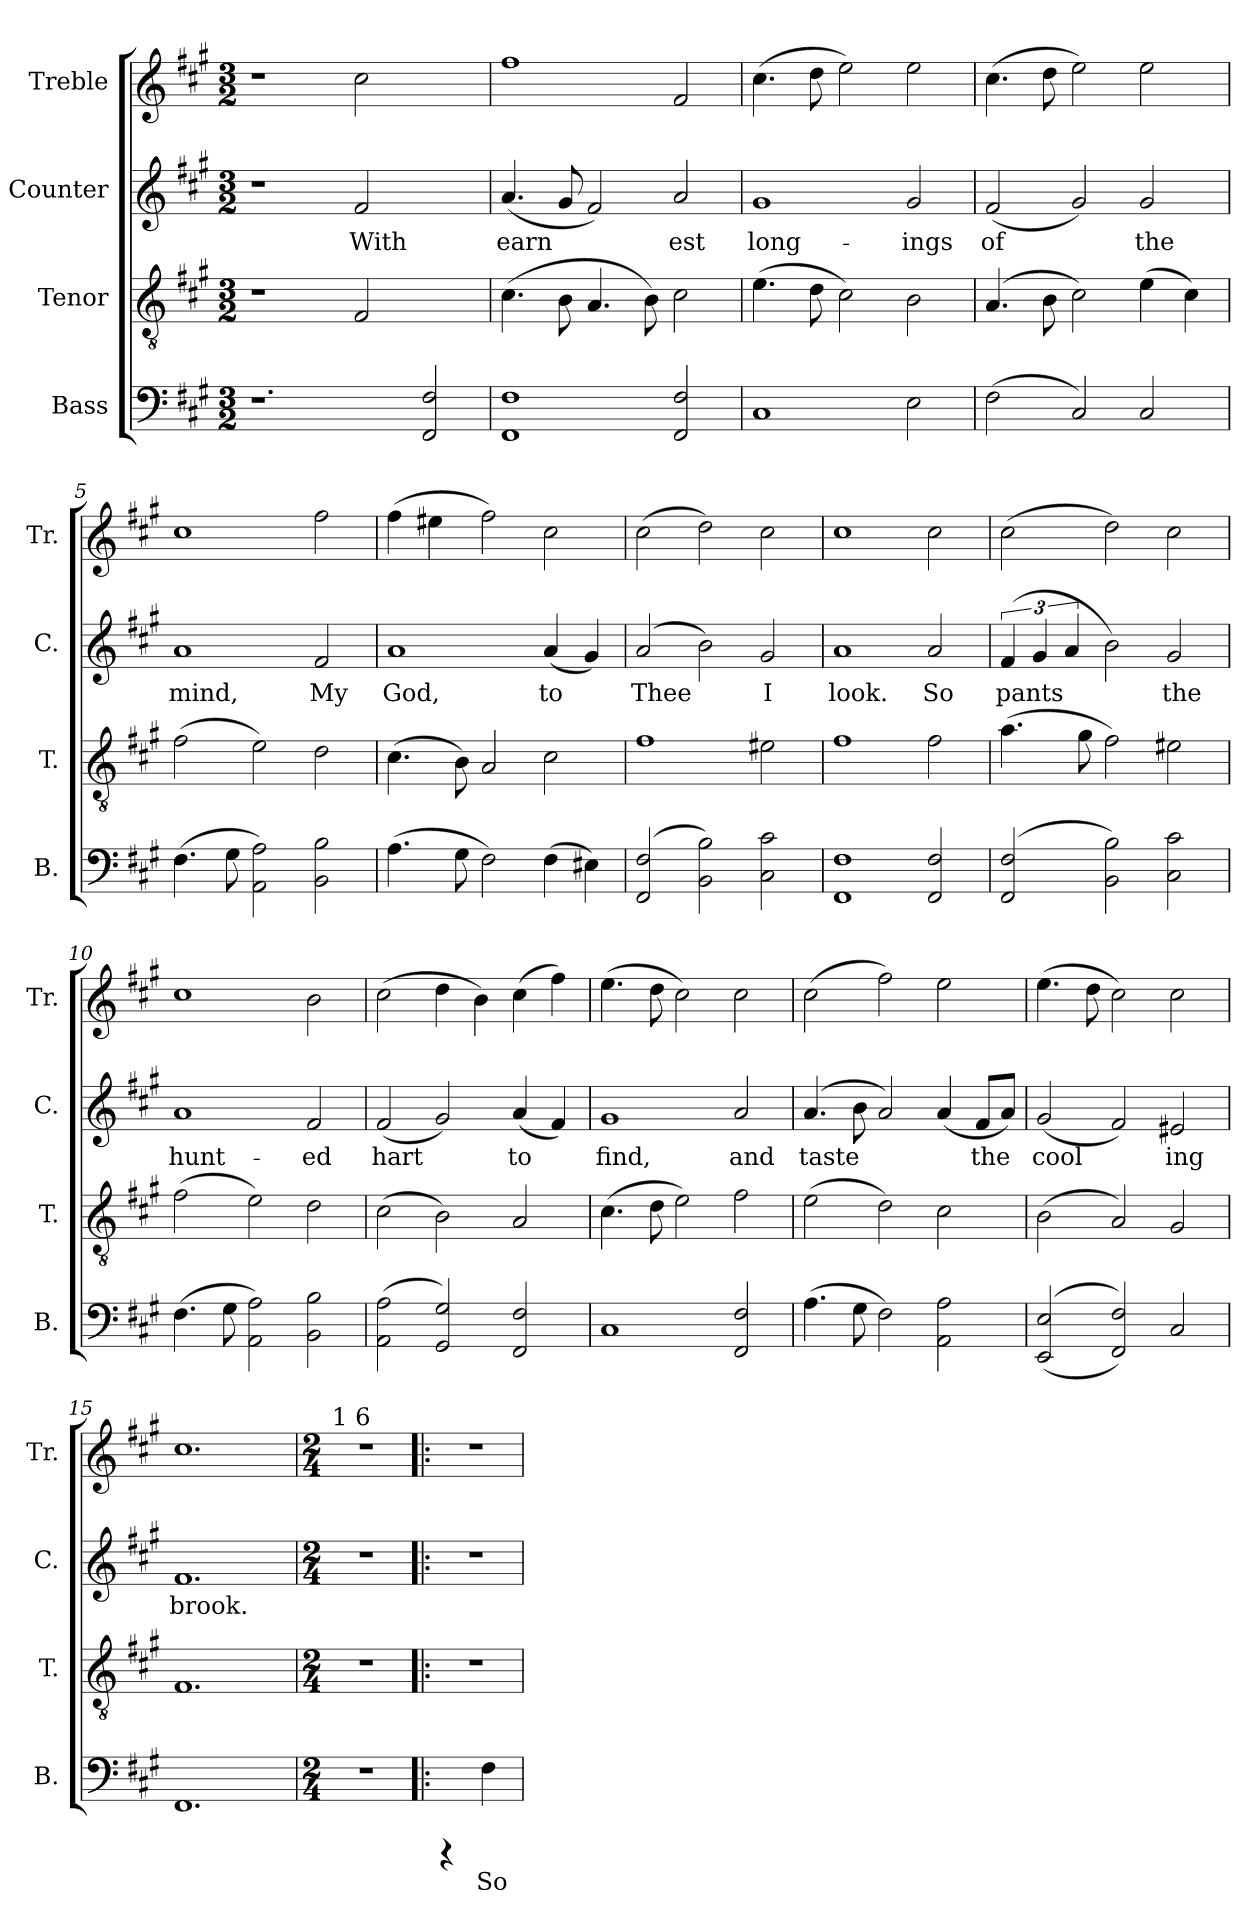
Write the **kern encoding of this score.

**kern	**text	**kern	**text	**kern	**text	**kern	**text
*part4	*part4	*part3	*part3	*part2	*part2	*part1	*part1
*staff4	*staff4	*staff3	*staff3	*staff2	*staff2	*staff1	*staff1
*I"Bass	*	*I"Tenor	*	*I"Counter	*	*I"Treble	*
*I'B.	*	*I'T.	*	*I'C.	*	*I'Tr.	*
!!LO:PB:g=z
*stria5	*	*stria5	*	*stria5	*	*stria5	*
*clefF4	*	*clefGv2	*	*clefG2	*	*clefG2	*
*k[f#c#g#]	*	*k[f#c#g#]	*	*k[f#c#g#]	*	*k[f#c#g#]	*
*A:	*	*A:	*	*A:	*	*A:	*
*M3/2	*	*M3/2	*	*M3/2	*	*M3/2	*
=1	=1	=1	=1	=1	=1	=1	=1
1.r	.	1r	.	1r	.	1r	.
!	!	!	!LO:LY:b:cj	!	!LO:LY:b:cj	!	!LO:LY:b:cj
.	.	2F#/	.	2f#/	With	2cc#\	.
!	!LO:LY:b:cj	!	!	!	!	!	!
2F#/ 2FF#/	.	2ryy	.	2ryy	.	2ryy	.
=2	=2	=2	=2	=2	=2	=2	=2
!	!LO:LY:b:cj	!	!LO:LY:b:cj	!	!LO:LY:b:cj	!	!LO:LY:b:cj
1F# 1FF#	.	(>4.c#\	.	(<4.a/	earn-	1ff#	.
!	!	!	!LO:LY:b:cj	!	!LO:LY:b:cj	!	!
.	.	8B\	.	8g#/	--	.	.
!	!	!	!LO:LY:b:cj	!	!LO:LY:b:cj	!	!
.	.	4.A/	.	2f#/)	--	.	.
!	!	!	!LO:LY:b:cj	!	!	!	!
.	.	8B\)	.	.	.	.	.
!	!LO:LY:b:cj	!	!LO:LY:b:cj	!	!LO:LY:b:cj	!	!LO:LY:b:cj
2F#/ 2FF#/	.	2c#\	.	2a/	-est	2f#/	.
=3	=3	=3	=3	=3	=3	=3	=3
!	!LO:LY:b:cj	!	!LO:LY:b:cj	!	!LO:LY:b:cj	!	!LO:LY:b:cj
1C#	.	(>4.e\	.	1g#	long-	(>4.cc#\	.
!	!	!	!LO:LY:b:cj	!	!	!	!LO:LY:b:cj
.	.	8d\	.	.	.	8dd\	.
!	!	!	!LO:LY:b:cj	!	!	!	!LO:LY:b:cj
.	.	2c#\)	.	.	.	2ee\)	.
!	!LO:LY:b:cj	!	!LO:LY:b:cj	!	!LO:LY:b:cj	!	!LO:LY:b:cj
2E\	.	2B\	.	2g#/	-ings	2ee\	.
=4	=4	=4	=4	=4	=4	=4	=4
!	!LO:LY:b:cj	!	!LO:LY:b:cj	!	!LO:LY:b:cj	!	!LO:LY:b:cj
(>2F#\	.	(>4.A/	.	(<2f#/	of	(>4.cc#\	.
!	!	!	!LO:LY:b:cj	!	!	!	!LO:LY:b:cj
.	.	8B\	.	.	.	8dd\	.
!	!LO:LY:b:cj	!	!LO:LY:b:cj	!	!LO:LY:b:cj	!	!LO:LY:b:cj
2C#/)	.	2c#\)	.	2g#/)	.	2ee\)	.
!	!LO:LY:b:cj	!	!LO:LY:b:cj	!	!LO:LY:b:cj	!	!LO:LY:b:cj
2C#/	.	(>4e\	.	2g#/	the	2ee\	.
!	!	!	!LO:LY:b:cj	!	!	!	!
.	.	4c#\)	.	.	.	.	.
=5	=5	=5	=5	=5	=5	=5	=5
!	!LO:LY:b:cj	!	!LO:LY:b:cj	!	!LO:LY:b:cj	!	!LO:LY:b:cj
(>4.F#\	.	(>2f#\	.	1a	mind,	1cc#	.
!	!LO:LY:b:cj	!	!	!	!	!	!
8G#\	.	.	.	.	.	.	.
!	!LO:LY:b:cj	!	!LO:LY:b:cj	!	!	!	!
2A\ 2AA\)	.	2e\)	.	.	.	.	.
!	!LO:LY:b:cj	!	!LO:LY:b:cj	!	!LO:LY:b:cj	!	!LO:LY:b:cj
2B\ 2BB\	.	2d\	.	2f#/	My	2ff#\	.
=6	=6	=6	=6	=6	=6	=6	=6
!	!LO:LY:b:cj	!	!LO:LY:b:cj	!	!LO:LY:b:cj	!	!LO:LY:b:cj
(>4.A\	.	(>4.c#\	.	1a	God,	(>4ff#\	.
!	!	!	!	!	!	!	!LO:LY:b:cj
.	.	.	.	.	.	4ee#X\	.
!	!LO:LY:b:cj	!	!LO:LY:b:cj	!	!	!	!
8G#\	.	8B\)	.	.	.	.	.
!	!LO:LY:b:cj	!	!LO:LY:b:cj	!	!	!	!LO:LY:b:cj
2F#\)	.	2A/	.	.	.	2ff#\)	.
!	!LO:LY:b:cj	!	!LO:LY:b:cj	!	!LO:LY:b:cj	!	!LO:LY:b:cj
(>4F#\	.	2c#\	.	(<4a/	to	2cc#\	.
!	!LO:LY:b:cj	!	!	!	!LO:LY:b:cj	!	!
4E#X\)	.	.	.	4g#/)	.	.	.
=7	=7	=7	=7	=7	=7	=7	=7
!	!LO:LY:b:cj	!	!LO:LY:b:cj	!	!LO:LY:b:cj	!	!LO:LY:b:cj
(>2F#/ 2FF#/	.	1f#	.	(>2a/	Thee	(>2cc#\	.
!	!LO:LY:b:cj	!	!	!	!LO:LY:b:cj	!	!LO:LY:b:cj
2B\ 2BB\)	.	.	.	2b\)	.	2dd\)	.
!	!LO:LY:b:cj	!	!LO:LY:b:cj	!	!LO:LY:b:cj	!	!LO:LY:b:cj
2c#\ 2C#\	.	2e#X\	.	2g#/	I	2cc#\	.
=8	=8	=8	=8	=8	=8	=8	=8
!	!LO:LY:b:cj	!	!LO:LY:b:cj	!	!LO:LY:b:cj	!	!LO:LY:b:cj
1F# 1FF#	.	1f#	.	1a	look.	1cc#	.
!	!LO:LY:b:cj	!	!LO:LY:b:cj	!	!LO:LY:b:cj	!	!LO:LY:b:cj
2F#/ 2FF#/	.	2f#\	.	2a/	So	2cc#\	.
!!LO:LB:g=z
=9	=9	=9	=9	=9	=9	=9	=9
!	!LO:LY:b:cj	!	!LO:LY:b:cj	!	!LO:LY:b:cj	!	!LO:LY:b:cj
(>2F#/ 2FF#/	.	(>4.a\	.	(<6f#/	pants	(>2cc#\	.
!	!	!	!	!	!LO:LY:b:cj	!	!
.	.	.	.	6g#/	.	.	.
!	!	!	!	!	!LO:LY:b:cj	!	!
.	.	.	.	6a/	.	.	.
!	!	!	!LO:LY:b:cj	!	!	!	!
.	.	8g#\	.	.	.	.	.
!	!LO:LY:b:cj	!	!LO:LY:b:cj	!	!LO:LY:b:cj	!	!LO:LY:b:cj
2B\ 2BB\)	.	2f#\)	.	2b\)	.	2dd\)	.
!	!LO:LY:b:cj	!	!LO:LY:b:cj	!	!LO:LY:b:cj	!	!LO:LY:b:cj
2c#\ 2C#\	.	2e#X\	.	2g#/	the	2cc#\	.
=10	=10	=10	=10	=10	=10	=10	=10
!	!LO:LY:b:cj	!	!LO:LY:b:cj	!	!LO:LY:b:cj	!	!LO:LY:b:cj
(>4.F#\	.	(>2f#\	.	1a	hunt-	1cc#	.
!	!LO:LY:b:cj	!	!	!	!	!	!
8G#\	.	.	.	.	.	.	.
!	!LO:LY:b:cj	!	!LO:LY:b:cj	!	!	!	!
2A\ 2AA\)	.	2e\)	.	.	.	.	.
!	!LO:LY:b:cj	!	!LO:LY:b:cj	!	!LO:LY:b:cj	!	!LO:LY:b:cj
2B\ 2BB\	.	2d\	.	2f#/	-ed	2b\	.
=11	=11	=11	=11	=11	=11	=11	=11
!	!LO:LY:b:cj	!	!LO:LY:b:cj	!	!LO:LY:b:cj	!	!LO:LY:b:cj
(>2A\ 2AA\	.	(>2c#\	.	(<2f#/	hart	(>2cc#\	.
!	!LO:LY:b:cj	!	!LO:LY:b:cj	!	!LO:LY:b:cj	!	!LO:LY:b:cj
2G#/ 2GG#/)	.	2B\)	.	2g#/)	.	4dd\	.
!	!	!	!	!	!	!	!LO:LY:b:cj
.	.	.	.	.	.	4b\)	.
!	!LO:LY:b:cj	!	!LO:LY:b:cj	!	!LO:LY:b:cj	!	!LO:LY:b:cj
2F#/ 2FF#/	.	2A/	.	(<4a/	to	(>4cc#\	.
!	!	!	!	!	!LO:LY:b:cj	!	!LO:LY:b:cj
.	.	.	.	4f#/)	.	4ff#\)	.
=12	=12	=12	=12	=12	=12	=12	=12
!	!LO:LY:b:cj	!	!LO:LY:b:cj	!	!LO:LY:b:cj	!	!LO:LY:b:cj
1C#	.	(>4.c#\	.	1g#	find,	(>4.ee\	.
!	!	!	!LO:LY:b:cj	!	!	!	!LO:LY:b:cj
.	.	8d\	.	.	.	8dd\	.
!	!	!	!LO:LY:b:cj	!	!	!	!LO:LY:b:cj
.	.	2e\)	.	.	.	2cc#\)	.
!	!LO:LY:b:cj	!	!LO:LY:b:cj	!	!LO:LY:b:cj	!	!LO:LY:b:cj
2F#/ 2FF#/	.	2f#\	.	2a/	and	2cc#\	.
=13	=13	=13	=13	=13	=13	=13	=13
!	!LO:LY:b:cj	!	!LO:LY:b:cj	!	!LO:LY:b:cj	!	!LO:LY:b:cj
(>4.A\	.	(>2e\	.	(>4.a/	taste	(>2cc#\	.
!	!LO:LY:b:cj	!	!	!	!LO:LY:b:cj	!	!
8G#\	.	.	.	8b\	.	.	.
!	!LO:LY:b:cj	!	!LO:LY:b:cj	!	!LO:LY:b:cj	!	!LO:LY:b:cj
2F#\)	.	2d\)	.	2a/)	.	2ff#\)	.
!	!LO:LY:b:cj	!	!LO:LY:b:cj	!	!LO:LY:b:cj	!	!LO:LY:b:cj
2A\ 2AA\	.	2c#\	.	(<4a/	.	2ee\	.
!	!	!	!	!	!LO:LY:b:cj	!	!
.	.	.	.	8f#/L	the	.	.
!	!	!	!	!	!LO:LY:b:cj	!	!
.	.	.	.	8a/J)	.	.	.
=14	=14	=14	=14	=14	=14	=14	=14
!	!LO:LY:b:cj	!	!LO:LY:b:cj	!	!LO:LY:b:cj	!	!LO:LY:b:cj
(>(<2E/ 2EE/	.	(<2B\	.	(<2g#/	cool-	(>4.ee\	.
!	!	!	!	!	!	!	!LO:LY:b:cj
.	.	.	.	.	.	8dd\	.
!	!LO:LY:b:cj	!	!LO:LY:b:cj	!	!LO:LY:b:cj	!	!LO:LY:b:cj
2F#/ 2FF#/))	.	2A/)	.	2f#/)	--	2cc#\)	.
!	!LO:LY:b:cj	!	!LO:LY:b:cj	!	!LO:LY:b:cj	!	!LO:LY:b:cj
2C#/	.	2G#/	.	2e#X/	-ing	2cc#\	.
=15	=15	=15	=15	=15	=15	=15	=15
!	!LO:LY:b:cj	!	!LO:LY:b:cj	!	!LO:LY:b:cj	!	!LO:LY:b:cj
1.FF#	.	1.F#	.	1.f#	brook.	1.cc#	.
!!LO:PB:g=z
=16	=16	=16	=16	=16	=16	=16	=16
*M2/4	*	*M2/4	*	*M2/4	*	*M2/4	*
!	!	!	!	!	!	!LO:TX:a:t=1 6	!
2r	.	2r	.	2r	.	2r	.
=17!|:	=17!|:	=17!|:	=17!|:	=17!|:	=17!|:	=17!|:	=17!|:
4rCCC	.	2r	.	2r	.	2r	.
!	!LO:LY:b:cj	!	!	!	!	!	!
4F#\	So	.	.	.	.	.	.
=	=	=	=	=	=	=	=
*-	*-	*-	*-	*-	*-	*-	*-
